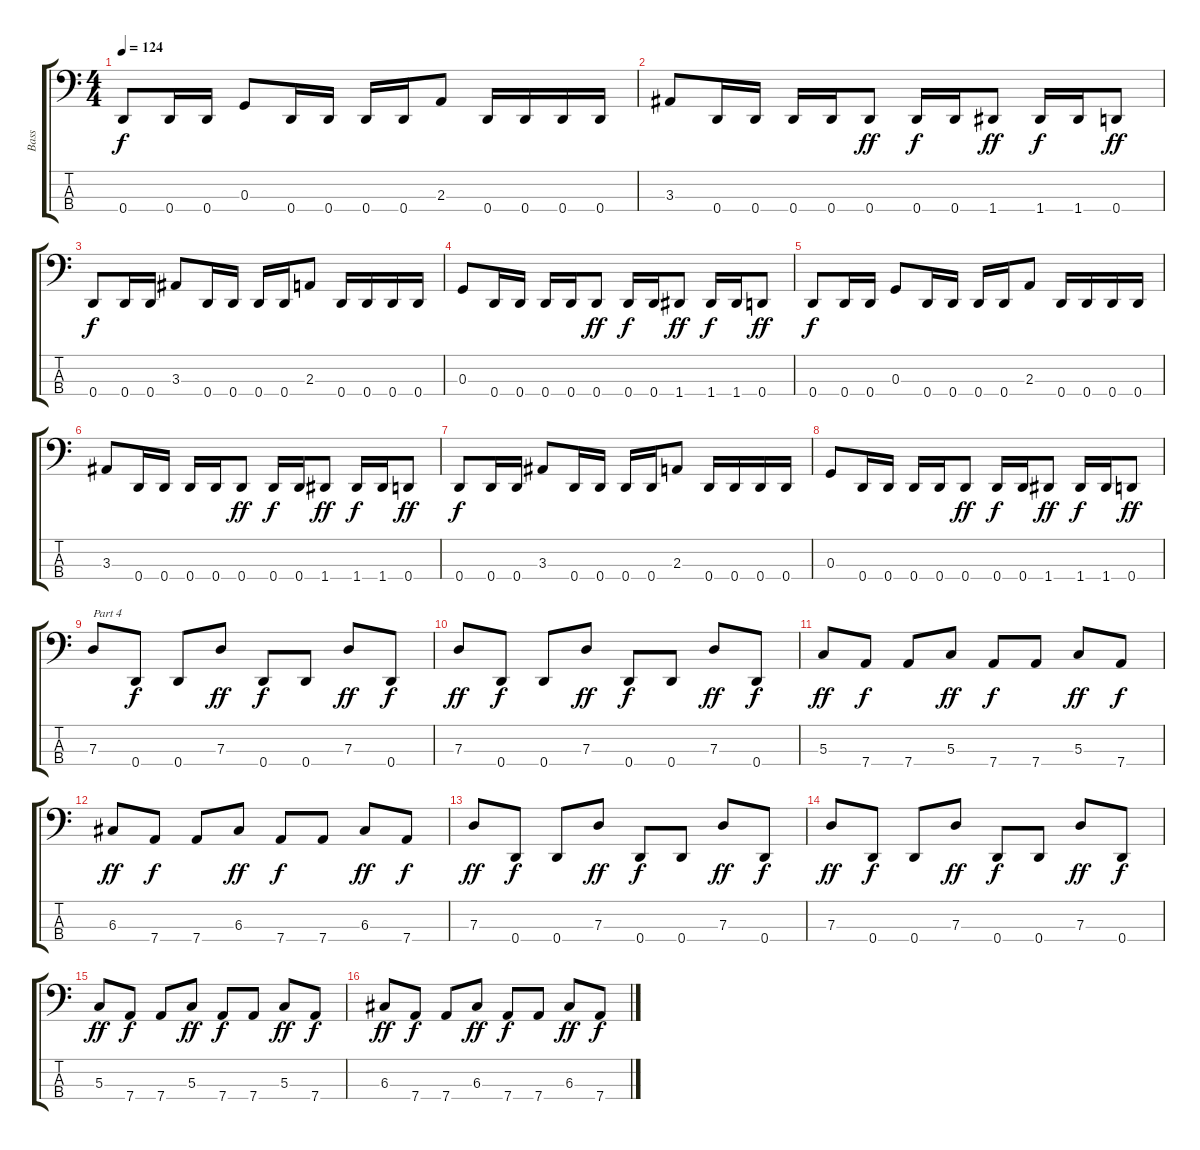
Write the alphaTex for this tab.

\track ("Bass" "Bass") {instrument electricbasspick}
\staff {score tabs}
\tuning (F2 C2 G1 D1) {hide}
\ts (4 4)
\tempo 124
\clef f4
\ks c
0.4.8{dy f} 0.4.16 0.4.16 0.3.8 0.4.16 0.4.16 0.4.16 0.4.16 2.3.8 0.4.16 0.4.16 0.4.16 0.4.16 |
3.3.8 0.4.16 0.4.16 0.4.16 0.4.16 0.4.8{dy ff} 0.4.16{dy f} 0.4.16 1.4.8{dy ff} 1.4.16{dy f} 1.4.16 0.4.8{dy ff} |
0.4.8{dy f} 0.4.16 0.4.16 3.3.8 0.4.16 0.4.16 0.4.16 0.4.16 2.3.8 0.4.16 0.4.16 0.4.16 0.4.16 |
0.3.8 0.4.16 0.4.16 0.4.16 0.4.16 0.4.8{dy ff} 0.4.16{dy f} 0.4.16 1.4.8{dy ff} 1.4.16{dy f} 1.4.16 0.4.8{dy ff} |
0.4.8{dy f} 0.4.16 0.4.16 0.3.8 0.4.16 0.4.16 0.4.16 0.4.16 2.3.8 0.4.16 0.4.16 0.4.16 0.4.16 |
3.3.8 0.4.16 0.4.16 0.4.16 0.4.16 0.4.8{dy ff} 0.4.16{dy f} 0.4.16 1.4.8{dy ff} 1.4.16{dy f} 1.4.16 0.4.8{dy ff} |
0.4.8{dy f} 0.4.16 0.4.16 3.3.8 0.4.16 0.4.16 0.4.16 0.4.16 2.3.8 0.4.16 0.4.16 0.4.16 0.4.16 |
0.3.8 0.4.16 0.4.16 0.4.16 0.4.16 0.4.8{dy ff} 0.4.16{dy f} 0.4.16 1.4.8{dy ff} 1.4.16{dy f} 1.4.16 0.4.8{dy ff} |
7.3.8{txt "Part 4"} 0.4.8{dy f} 0.4.8 7.3.8{dy ff} 0.4.8{dy f} 0.4.8 7.3.8{dy ff} 0.4.8{dy f} |
7.3.8{dy ff} 0.4.8{dy f} 0.4.8 7.3.8{dy ff} 0.4.8{dy f} 0.4.8 7.3.8{dy ff} 0.4.8{dy f} |
5.3.8{dy ff} 7.4.8{dy f} 7.4.8 5.3.8{dy ff} 7.4.8{dy f} 7.4.8 5.3.8{dy ff} 7.4.8{dy f} |
6.3.8{dy ff} 7.4.8{dy f} 7.4.8 6.3.8{dy ff} 7.4.8{dy f} 7.4.8 6.3.8{dy ff} 7.4.8{dy f} |
7.3.8{dy ff} 0.4.8{dy f} 0.4.8 7.3.8{dy ff} 0.4.8{dy f} 0.4.8 7.3.8{dy ff} 0.4.8{dy f} |
7.3.8{dy ff} 0.4.8{dy f} 0.4.8 7.3.8{dy ff} 0.4.8{dy f} 0.4.8 7.3.8{dy ff} 0.4.8{dy f} |
5.3.8{dy ff} 7.4.8{dy f} 7.4.8 5.3.8{dy ff} 7.4.8{dy f} 7.4.8 5.3.8{dy ff} 7.4.8{dy f} |
6.3.8{dy ff} 7.4.8{dy f} 7.4.8 6.3.8{dy ff} 7.4.8{dy f} 7.4.8 6.3.8{dy ff} 7.4.8{dy f}
